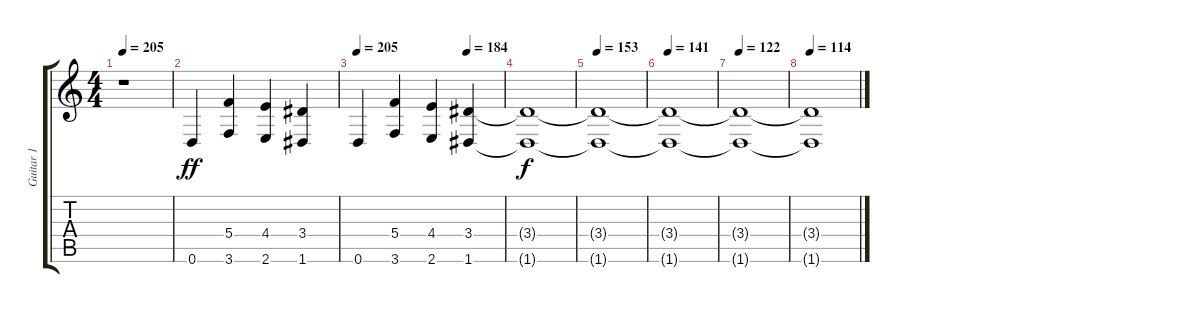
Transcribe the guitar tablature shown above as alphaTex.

\track ("Guitar 1" "Guitar 1") {instrument distortionguitar}
\staff {score tabs}
\tuning (D4 A3 F3 C3 G2 D2) {hide}
\ts (4 4)
\tempo 205
\clef g2
\ks c
r.1{dy ff} |
0.6.4 (5.4 3.6).4 (4.4 2.6).4 (3.4 1.6).4 |
\tempo 205
\tempo (184 0.75)
0.6.4 (5.4 3.6).4 (4.4 2.6).4 (3.4 1.6).4 |
(3.4{t} 1.6{t}).1{dy f} |
\tempo 153
(3.4{t} 1.6{t}).1 |
\tempo 141
(3.4{t} 1.6{t}).1 |
\tempo 122
(3.4{t} 1.6{t}).1 |
\tempo 114
(3.4{t} 1.6{t}).1
